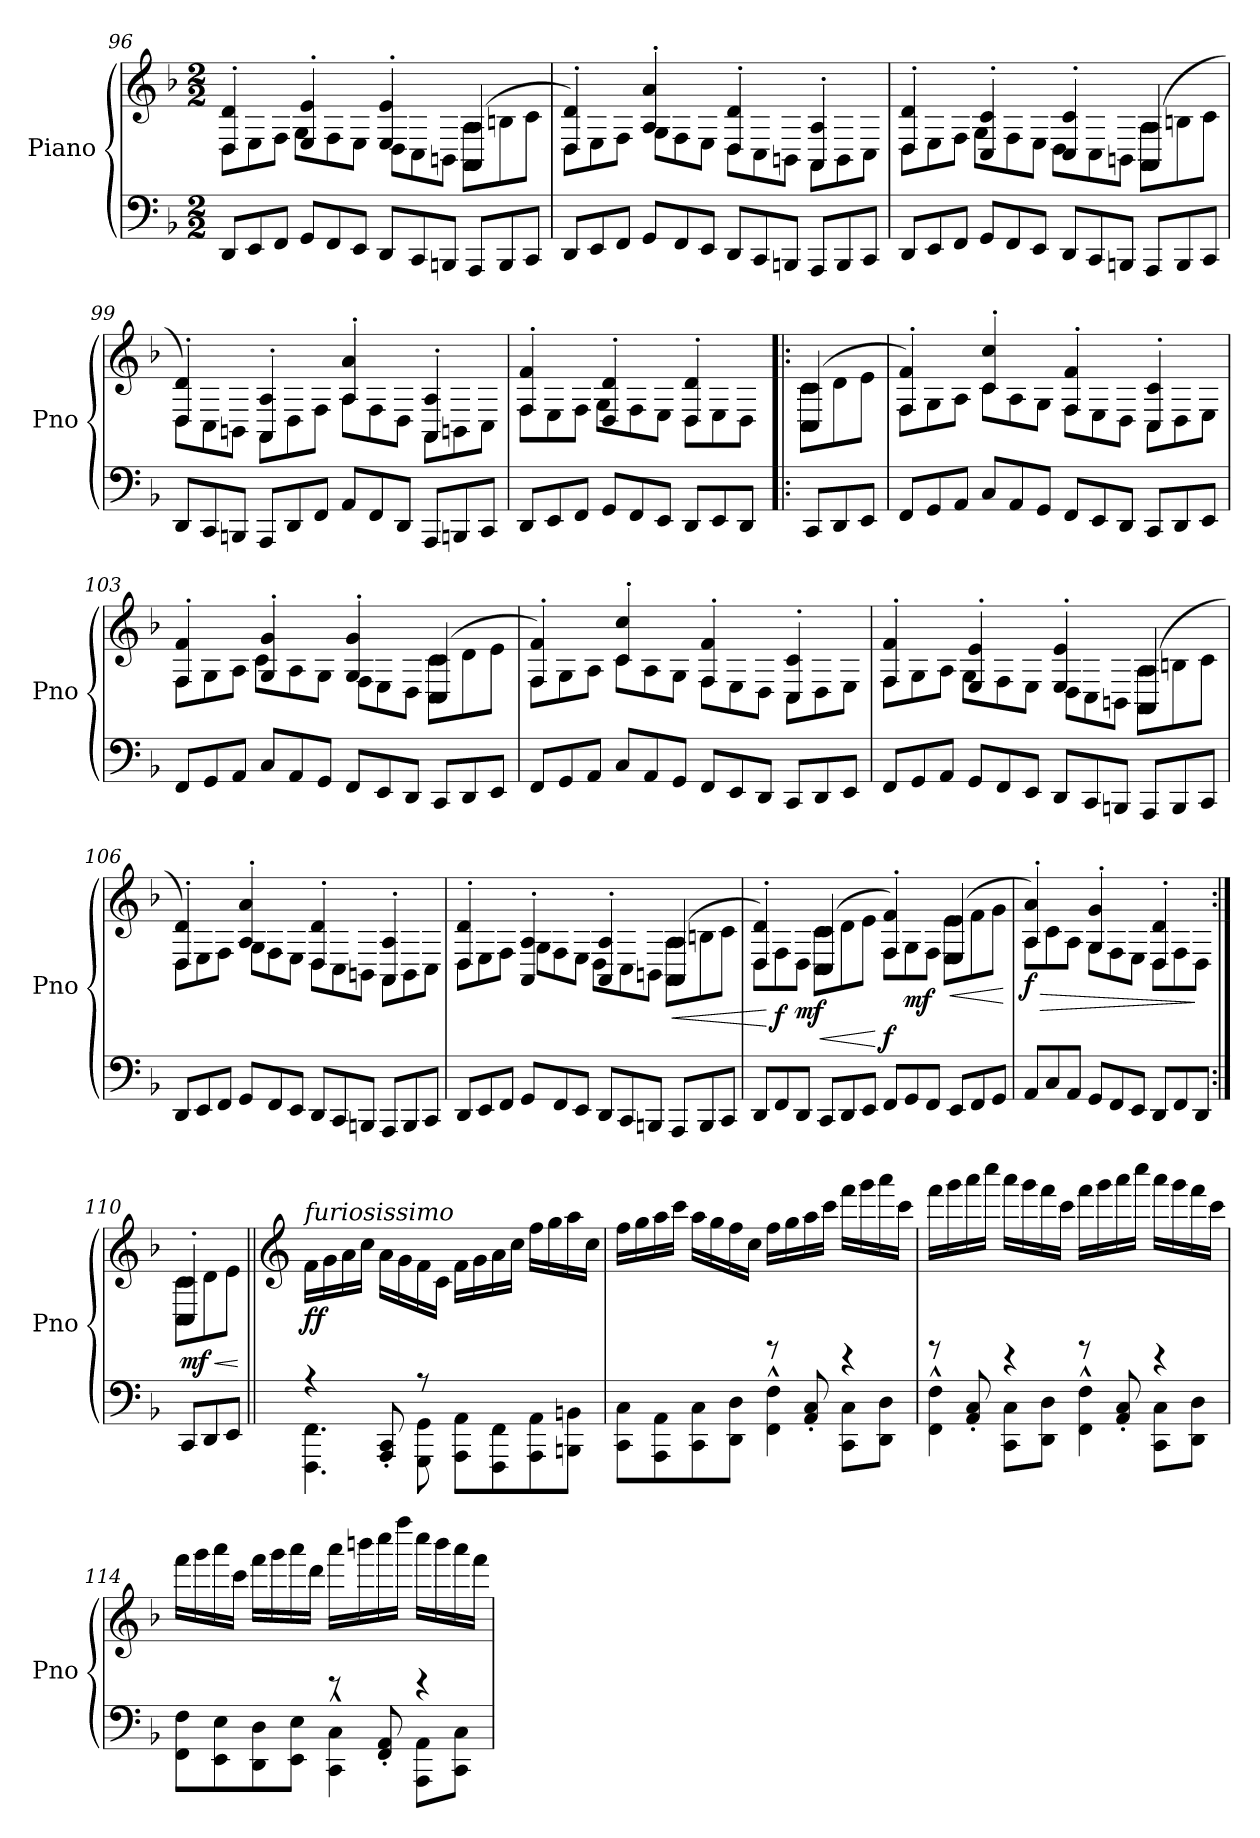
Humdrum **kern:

**kern	**kern	**dynam
*part1	*part1	*part1
*staff2	*staff1	*staff1/2
*I"Piano	*	*
*I'Pno	*	*
!!LO:PB:g=z
*clefF4	*clefG2	*
*k[b-]	*k[b-]	*
*M2/2	*M2/2	*
=96	=96	=96
*	*^	*
*Xtuplet	*	*Xtuplet	*
12DD/L	4D/' 4d/'	12D\L	.
12EE/	.	12E\	.
12FF/J	.	12F\J	.
12GG/L	4E/' 4e/'	12G\L	.
12FF/	.	12F\	.
12EE/J	.	12E\J	.
12DD/L	4E/' 4e/'	12D\L	.
12CC/	.	12C\	.
12BBBn/J	.	12BBn\J	.
12AAA/L	(4AA/ 4A/	12AA\ 12A\L	.
12BBB/	.	12Bn\	.
12CC/J	.	12c\J	.
=97	=97	=97	=97
12DD/L	4D/' 4d/')	12D\L	.
12EE/	.	12E\	.
12FF/J	.	12F\J	.
12GG/L	4A/' 4a/'	12G\L	.
12FF/	.	12F\	.
12EE/J	.	12E\J	.
12DD/L	4D/' 4d/'	12D\L	.
12CC/	.	12C\	.
12BBBn/J	.	12BBn\J	.
12AAA/L	4AA/' 4A/'	12AA\L	.
12BBB/	.	12BB\	.
12CC/J	.	12C\J	.
=98	=98	=98	=98
12DD/L	4D/' 4d/'	12D\L	.
12EE/	.	12E\	.
12FF/J	.	12F\J	.
12GG/L	4C/' 4c/'	12G\L	.
12FF/	.	12F\	.
12EE/J	.	12E\J	.
12DD/L	4C/' 4c/'	12D\L	.
12CC/	.	12C\	.
12BBBn/J	.	12BBn\J	.
12AAA/L	(4AA/ 4A/	12AA\ 12A\L	.
12BBB/	.	12Bn\	.
12CC/J	.	12c\J	.
=99	=99	=99	=99
12DD/L	4D/' 4d/')	12D\L	.
12CC/	.	12C\	.
12BBBn/J	.	12BBn\J	.
12AAA/L	4AA/' 4A/'	12AA\L	.
12DD/	.	12D\	.
12FF/J	.	12F\J	.
12AA/L	4A/' 4a/'	12A\L	.
12FF/	.	12F\	.
12DD/J	.	12D\J	.
12AAA/L	4AA/' 4A/'	12AA\L	.
12BBBn/	.	12BBn\	.
12CC/J	.	12C\J	.
!!LO:LB:g=z	!!
=100	=100	=100	=100
12DD/L	4F/' 4f/'	12F\L	.
12EE/	.	12E\	.
12FF/J	.	12F\J	.
12GG/L	4D/' 4d/'	12G\L	.
12FF/	.	12F\	.
12EE/J	.	12E\J	.
12DD/L	4D/' 4d/'	12D\L	.
12EE/	.	12E\	.
12DD/J	.	12D\J	.
=101!|:	=101!|:	=101!|:	=101!|:
12CC/L	(4C/ 4c/	12C\ 12c\L	.
12DD/	.	12d\	.
12EE/J	.	12e\J	.
=102	=102	=102	=102
12FF/L	4F/' 4f/')	12F\L	.
12GG/	.	12G\	.
12AA/J	.	12A\J	.
12C/L	4c/' 4cc/'	12c\L	.
12AA/	.	12A\	.
12GG/J	.	12G\J	.
12FF/L	4F/' 4f/'	12F\L	.
12EE/	.	12E\	.
12DD/J	.	12D\J	.
12CC/L	4C/' 4c/'	12C\L	.
12DD/	.	12D\	.
12EE/J	.	12E\J	.
=103	=103	=103	=103
12FF/L	4F/' 4f/'	12F\L	.
12GG/	.	12G\	.
12AA/J	.	12A\J	.
12C/L	4G/' 4g/'	12c\L	.
12AA/	.	12A\	.
12GG/J	.	12G\J	.
12FF/L	4G/' 4g/'	12F\L	.
12EE/	.	12E\	.
12DD/J	.	12D\J	.
12CC/L	(4C/ 4c/	12C\ 12c\L	.
12DD/	.	12d\	.
12EE/J	.	12e\J	.
!!LO:LB:g=z	!!
=104	=104	=104	=104
12FF/L	4F/' 4f/')	12F\L	.
12GG/	.	12G\	.
12AA/J	.	12A\J	.
12C/L	4c/' 4cc/'	12c\L	.
12AA/	.	12A\	.
12GG/J	.	12G\J	.
12FF/L	4F/' 4f/'	12F\L	.
12EE/	.	12E\	.
12DD/J	.	12D\J	.
12CC/L	4C/' 4c/'	12C\L	.
12DD/	.	12D\	.
12EE/J	.	12E\J	.
=105	=105	=105	=105
12FF/L	4F/' 4f/'	12F\L	.
12GG/	.	12G\	.
12AA/J	.	12A\J	.
12GG/L	4E/' 4e/'	12G\L	.
12FF/	.	12F\	.
12EE/J	.	12E\J	.
12DD/L	4E/' 4e/'	12D\L	.
12CC/	.	12C\	.
12BBBn/J	.	12BBn\J	.
12AAA/L	(4AA/ 4A/	12AA\ 12A\L	.
12BBB/	.	12Bn\	.
12CC/J	.	12c\J	.
=106	=106	=106	=106
12DD/L	4D/' 4d/')	12D\L	.
12EE/	.	12E\	.
12FF/J	.	12F\J	.
12GG/L	4A/' 4a/'	12G\L	.
12FF/	.	12F\	.
12EE/J	.	12E\J	.
12DD/L	4D/' 4d/'	12D\L	.
12CC/	.	12C\	.
12BBBn/J	.	12BBn\J	.
12AAA/L	4AA/' 4A/'	12AA\L	.
12BBB/	.	12BB\	.
12CC/J	.	12C\J	.
=107	=107	=107	=107
12DD/L	4D/' 4d/'	12D\L	.
12EE/	.	12E\	.
12FF/J	.	12F\J	.
12GG/L	4AA/' 4A/'	12G\L	.
12FF/	.	12F\	.
12EE/J	.	12E\J	.
12DD/L	4AA/' 4A/'	12D\L	.
12CC/	.	12C\	.
12BBBn/J	.	12BBn\J	.
!	!	!	!LO:HP:b
12AAA/L	(4AA/ 4A/	12AA\ 12A\L	<
12BBB/	.	12Bn\	.
12CC/J	.	12c\J	.
!!LO:LB:g=z	!!
=108	=108	=108	=108
12DD/L	4D/' 4d/')	12D\L	.
!	!	!	!LO:DY:n=1:b
12FF/	.	12F\	[ f
!	!	!	!LO:DY:n=2:b
12DD/J	.	12D\J	mf
!	!	!	!LO:HP:b
12CC/L	(4C/ 4c/	12C\ 12c\L	<
12DD/	.	12d\	.
12EE/J	.	12e\J	.
!	!	!	!LO:DY:n=3:b
12FF/L	4F/' 4f/')	12F\L	[ f
!	!	!	!LO:DY:n=4:b
12GG/	.	12G\	mf
12FF/J	.	12F\J	.
!	!	!	!LO:HP:b
12EE/L	(4E/ 4e/	12E\ 12e\L	<
12FF/	.	12f\	.
12GG/J	.	12g\J	.
*	*v	*v	*
.	.	[
=109	=109	=109
!	!	!LO:HP:b
*	*^	*
!	!	!	!LO:DY:n=1:b
12AA/L	4A/' 4a/')	12A\L	> f
12C/	.	12c\	.
12AA/J	.	12A\J	.
12GG/L	4G/' 4g/'	12G\L	.
12FF/	.	12F\	.
12EE/J	.	12E\J	.
12DD/L	4D/' 4d/'	12D\L	.
12FF/	.	12F\	.
12DD/J	.	12D\J	]
=110:|!	=110:|!	=110:|!	=110:|!
!	!	!	!LO:HP:b
!	!	!	!LO:DY:n=1:b
12CC/L	4C/' 4c/'	12C\ 12c\L	< mf
12DD/	.	12d\	.
12EE/J	.	12e\J	.
*	*v	*v	*
.	.	[
=111||	=111||	=111||
*	*clefG2	*
*^	*	*
!	!	!LO:TX:a:i:t=furiosissimo	!
!	!	!	!LO:DY:b
4.FFF\ 4.FF\	4rA	16f\LL	ff
.	.	16g\	.
.	.	16a\	.
.	.	16cc\JJ	.
.	8AAA/' 8CC/'	16a\LL	.
.	.	16g\	.
8GGG\ 8GG\	8rA	16f\	.
.	.	16c\JJ	.
8AAA\ 8AA\L	2ryy	16f\LL	.
.	.	16g\	.
8FFF\ 8FF\	.	16a\	.
.	.	16cc\JJ	.
8AAA\ 8AA\	.	16ff\LL	.
.	.	16gg\	.
8BBBn\ 8BBn\J	.	16aa\	.
.	.	16cc\JJ	.
!!LO:LB:g=z
=112	=112	=112	=112
8CC\ 8C\L	2ryy	16ff\LL	.
.	.	16gg\	.
8AAA\ 8AA\	.	16aa\	.
.	.	16ccc\JJ	.
8CC\ 8C\	.	16aa\LL	.
.	.	16gg\	.
8DD\ 8D\J	.	16ff\	.
.	.	16cc\JJ	.
4FF\^^ 4F\^^	8rg	16ff\LL	.
.	.	16gg\	.
.	8AA/' 8C/'	16aa\	.
.	.	16ccc\JJ	.
8CC\ 8C\L	4re	16fff\LL	.
.	.	16ggg\	.
8DD\ 8D\J	.	16aaa\	.
.	.	16ccc\JJ	.
=113	=113	=113	=113
4FF\^^ 4F\^^	8rg	16fff\LL	.
.	.	16ggg\	.
.	8AA/' 8C/'	16aaa\	.
.	.	16cccc\JJ	.
8CC\ 8C\L	4re	16aaa\LL	.
.	.	16ggg\	.
8DD\ 8D\J	.	16fff\	.
.	.	16ccc\JJ	.
4FF\^^ 4F\^^	8rg	16fff\LL	.
.	.	16ggg\	.
.	8AA/' 8C/'	16aaa\	.
.	.	16cccc\JJ	.
8CC\ 8C\L	4re	16aaa\LL	.
.	.	16ggg\	.
8DD\ 8D\J	.	16fff\	.
.	.	16ccc\JJ	.
=114	=114	=114	=114
8FF\ 8F\L	2ryy	16fff\LL	.
.	.	16ggg\	.
8EE\ 8E\	.	16aaa\	.
.	.	16ccc\JJ	.
8DD\ 8D\	.	16fff\LL	.
.	.	16ggg\	.
8EE\ 8E\J	.	16aaa\	.
.	.	16ddd\JJ	.
4CC\^^ 4C\^^	8re	16aaa\LL	.
.	.	16bbbn\	.
.	8FF/' 8AA/'	16cccc\	.
.	.	16ffff\JJ	.
8AAA\ 8AA\L	4re	16cccc\LL	.
.	.	16bbb\	.
8CC\ 8C\J	.	16aaa\	.
.	.	16fff\JJ	.
*v	*v	*	*
=	=	=
*-	*-	*-
